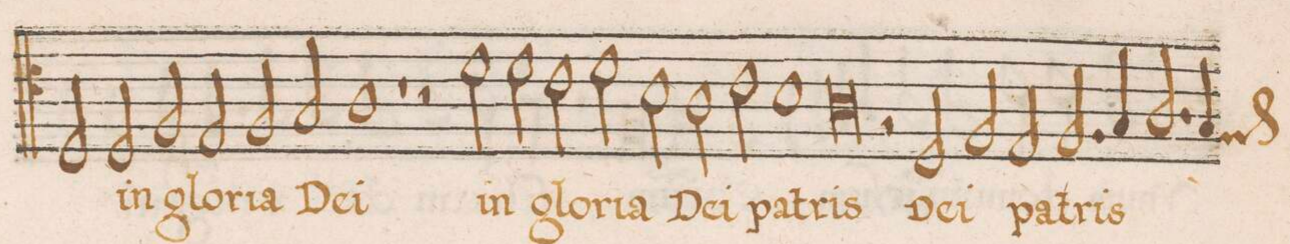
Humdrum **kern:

**kern	**text
*I"TENOR	*
*clefC4	*
*k[]	*
*met(c|)	*
*M2/1	*
2D/	-tu
*	*Xij
2D/	in
2F/	glo-
2E/	-ri-
=136	=136
2F/	-a
2G/	De-
1A	-i
=137	=137
1r	.
2r	.
2d\	in
=138	=138
2d\	glo-
2c\	-ri-
2d\	-a
2B\	De-
=139	=139
2A\	-i
2c\	pa-
1B	.
=140	=140
0A	-tris
=141	=141
2r	.
2D/	De-
2F/	-i
2E/	pa-
=142	=142
2.F/	-tris
4G/	.
2.A/	.
*custos:F	*
4G/	.
=143	=143
*-	*-
